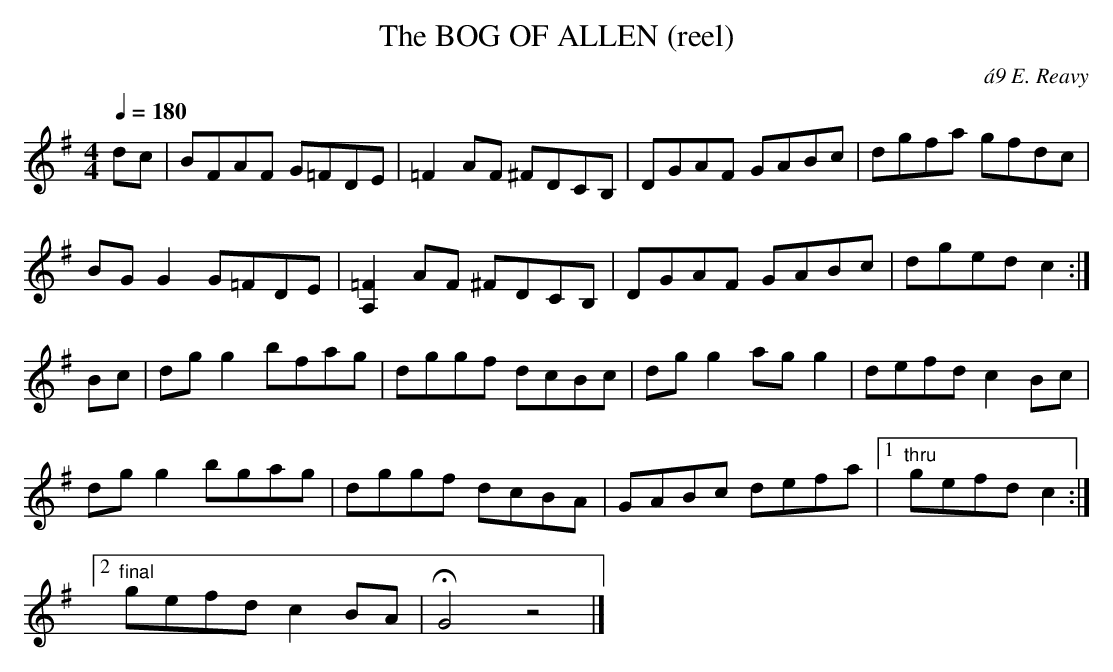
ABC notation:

X:1
T:BOG OF ALLEN (reel), The
C:\'a9 E. Reavy
Y:"allegro moderato"
F's, but I have kept the book version (against my better judgement!)
Q:1/4=180
M:4/4
L:1/8
K:G
dc|BFAF G=FDE|=F2AF ^FDCB,|DGAF GABc|dgfa gfdc|
BGG2 G=FDE|[A,2=F2] AF ^FDCB,|DGAF GABc |dged c2:|
Bc|dgg2 bfag|dggf dcBc|dgg2 agg2|defd c2 Bc|
dgg2 bgag|dggf dcBA|GABc defa|1 "thru"gefd c2:|
[2 "final"gefd c2BA|HG4z4|]
